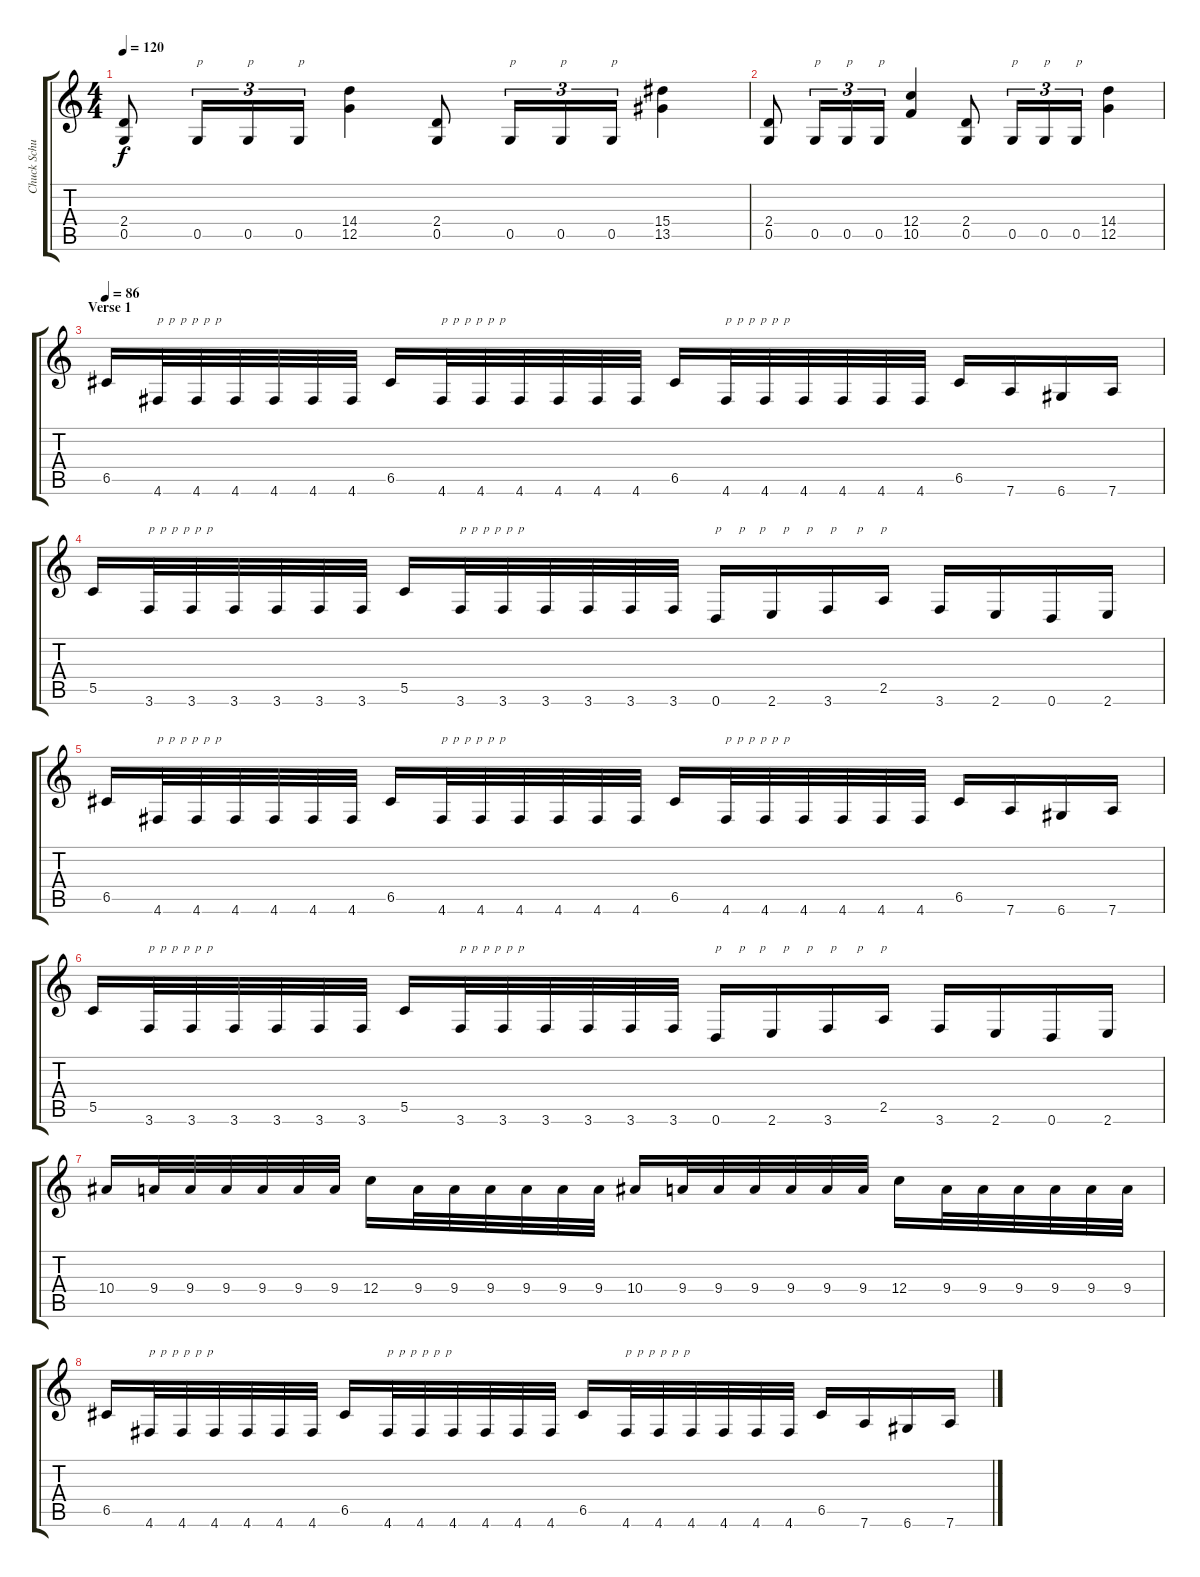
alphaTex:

\track ("Chuck Schuldiner" "Chuck Schu") {instrument distortionguitar}
\staff {score tabs}
\tuning (D4 A3 F3 C3 G2 D2) {hide}
\ts (4 4)
\tempo 120
\clef g2
\ks c
(2.4 0.5).8{dy f} 0.5.16{tu (3 2) txt "p"} 0.5.16{tu (3 2) txt "p"} 0.5.16{tu (3 2) txt "p"} (14.4 12.5).4 (2.4 0.5).8 0.5.16{tu (3 2) txt "p"} 0.5.16{tu (3 2) txt "p"} 0.5.16{tu (3 2) txt "p"} (15.4 13.5).4 |
(2.4 0.5).8 0.5.16{tu (3 2) txt "p"} 0.5.16{tu (3 2) txt "p"} 0.5.16{tu (3 2) txt "p"} (12.4 10.5).4 (2.4 0.5).8 0.5.16{tu (3 2) txt "p"} 0.5.16{tu (3 2) txt "p"} 0.5.16{tu (3 2) txt "p"} (14.4 12.5).4 |
\section ("" "Verse 1")
\tempo 86
6.5.16 4.6.32{txt "p  p  p  p  p  p"} 4.6.32 4.6.32 4.6.32 4.6.32 4.6.32 6.5.16 4.6.32{txt "p  p  p  p  p  p"} 4.6.32 4.6.32 4.6.32 4.6.32 4.6.32 6.5.16 4.6.32{txt "p  p  p  p  p  p"} 4.6.32 4.6.32 4.6.32 4.6.32 4.6.32 6.5.16 7.6.16 6.6.16 7.6.16 |
5.5.16 3.6.32{txt "p  p  p  p  p  p"} 3.6.32 3.6.32 3.6.32 3.6.32 3.6.32 5.5.16 3.6.32{txt "p  p  p  p  p  p"} 3.6.32 3.6.32 3.6.32 3.6.32 3.6.32 0.6.16{txt "p      p     p      p      p      p       p      p"} 2.6.16 3.6.16 2.5.16 3.6.16 2.6.16 0.6.16 2.6.16 |
6.5.16 4.6.32{txt "p  p  p  p  p  p"} 4.6.32 4.6.32 4.6.32 4.6.32 4.6.32 6.5.16 4.6.32{txt "p  p  p  p  p  p"} 4.6.32 4.6.32 4.6.32 4.6.32 4.6.32 6.5.16 4.6.32{txt "p  p  p  p  p  p"} 4.6.32 4.6.32 4.6.32 4.6.32 4.6.32 6.5.16 7.6.16 6.6.16 7.6.16 |
5.5.16 3.6.32{txt "p  p  p  p  p  p"} 3.6.32 3.6.32 3.6.32 3.6.32 3.6.32 5.5.16 3.6.32{txt "p  p  p  p  p  p"} 3.6.32 3.6.32 3.6.32 3.6.32 3.6.32 0.6.16{txt "p      p     p      p      p      p       p      p"} 2.6.16 3.6.16 2.5.16 3.6.16 2.6.16 0.6.16 2.6.16 |
10.4.16 9.4.32 9.4.32 9.4.32 9.4.32 9.4.32 9.4.32 12.4.16 9.4.32 9.4.32 9.4.32 9.4.32 9.4.32 9.4.32 10.4.16 9.4.32 9.4.32 9.4.32 9.4.32 9.4.32 9.4.32 12.4.16 9.4.32 9.4.32 9.4.32 9.4.32 9.4.32 9.4.32 |
6.5.16 4.6.32{txt "p  p  p  p  p  p"} 4.6.32 4.6.32 4.6.32 4.6.32 4.6.32 6.5.16 4.6.32{txt "p  p  p  p  p  p"} 4.6.32 4.6.32 4.6.32 4.6.32 4.6.32 6.5.16 4.6.32{txt "p  p  p  p  p  p"} 4.6.32 4.6.32 4.6.32 4.6.32 4.6.32 6.5.16 7.6.16 6.6.16 7.6.16
